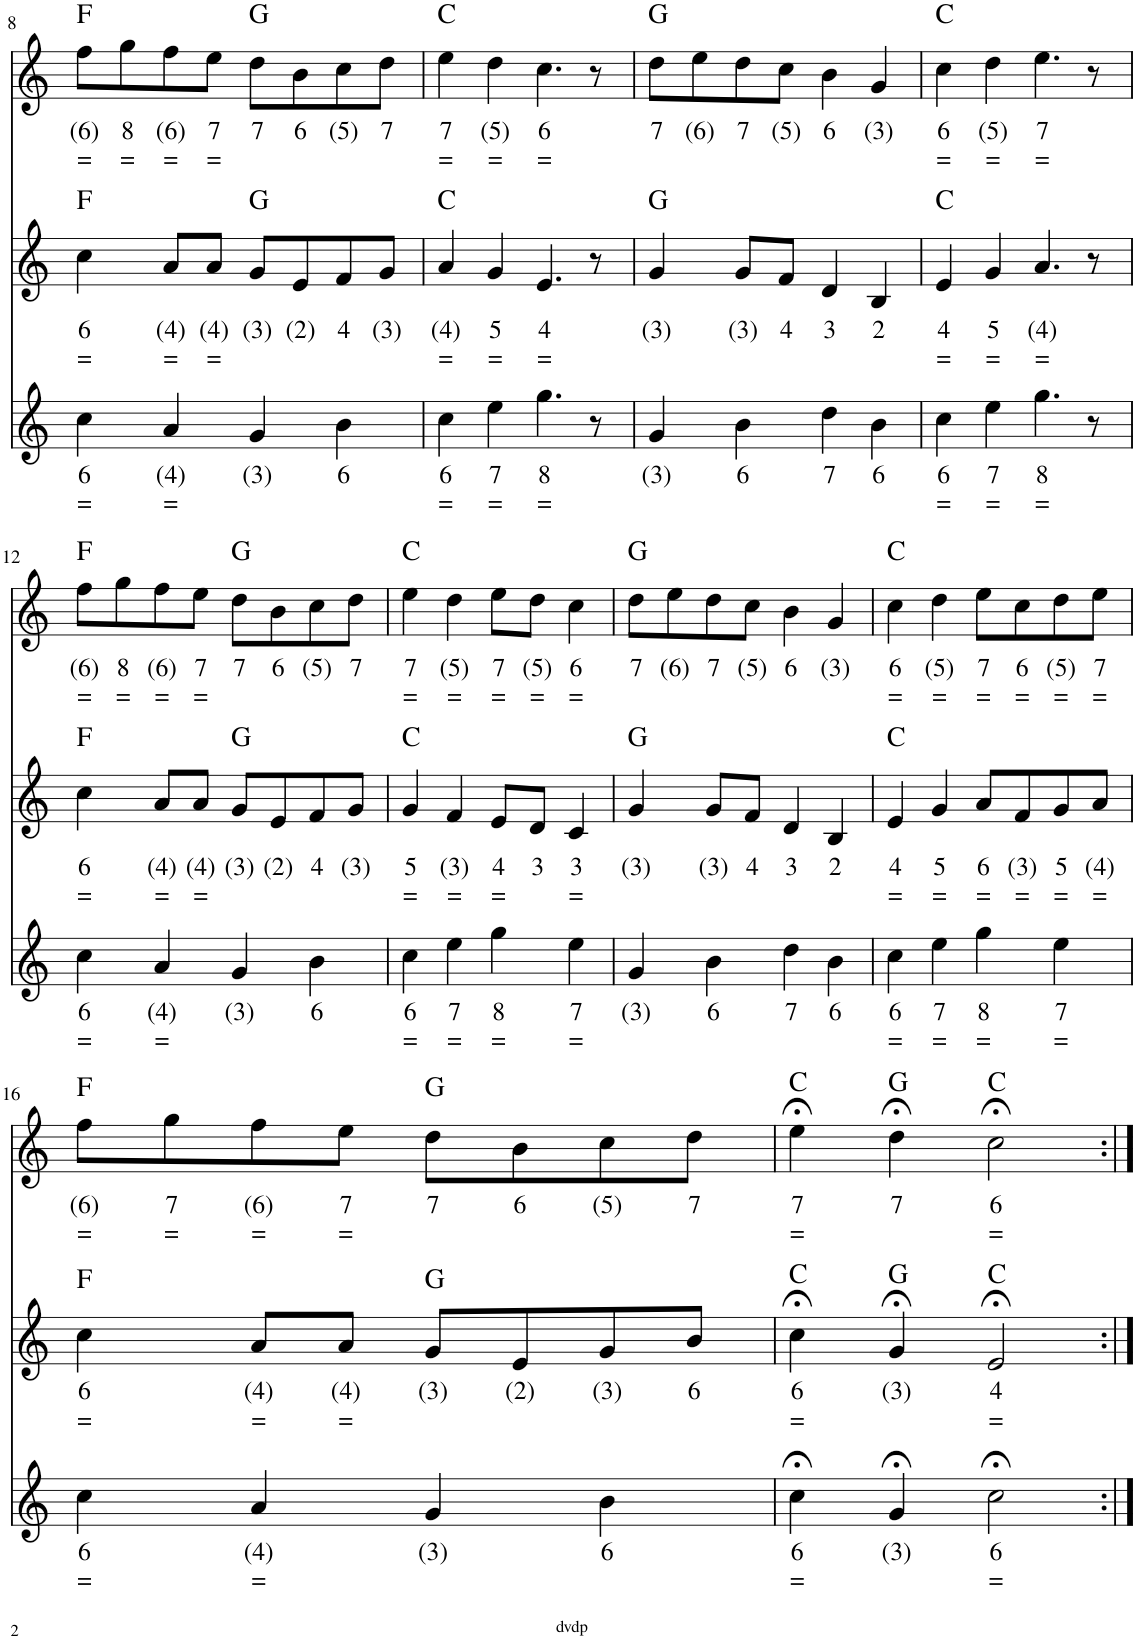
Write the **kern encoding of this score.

**kern	**text	**text	**kern	**text	**text	**kern	**text	**text	**harte
*part3	*part3	*part3	*part2	*part2	*part2	*part1	*part1	*part1	*part1
*staff3	*staff3	*staff3	*staff2	*staff2	*staff2	*staff1	*staff1	*staff1	*
*I"Voice	*	*	*I"Voice	*	*	*I"Voice	*	*	*
!!LO:PB:g=z
*clefG2	*	*	*clefG2	*	*	*clefG2	*	*	*
*k[]	*	*	*k[]	*	*	*k[]	*	*	*
*M4/4	*	*	*M4/4	*	*	*M4/4	*	*	*
=8	=8	=8	=8	=8	=8	=8	=8	=8	=8
!	!LO:LY:b	!LO:LY:b	!	!LO:LY:b	!LO:LY:b	!	!LO:LY:b	!LO:LY:b	!
4cc\	6	=	4cc\	6	=	8ff\L	(6)	=	F:maj
!	!	!	!	!	!	!	!LO:LY:b	!LO:LY:b	!
.	.	.	.	.	.	8gg\	8	=	.
!	!LO:LY:b	!LO:LY:b	!	!LO:LY:b	!LO:LY:b	!	!LO:LY:b	!LO:LY:b	!
4a/	(4)	=	8a/L	(4)	=	8ff\	(6)	=	.
!	!	!	!	!LO:LY:b	!LO:LY:b	!	!LO:LY:b	!LO:LY:b	!
.	.	.	8a/J	(4)	=	8ee\J	7	=	.
!	!LO:LY:b	!	!	!LO:LY:b	!	!	!LO:LY:b	!	!
4g/	(3)	.	8g/L	(3)	.	8dd\L	7	.	G:maj
!	!	!	!	!LO:LY:b	!	!	!LO:LY:b	!	!
.	.	.	8e/	(2)	.	8b\	6	.	.
!	!LO:LY:b	!	!	!LO:LY:b	!	!	!LO:LY:b	!	!
4b\	6	.	8f/	4	.	8cc\	(5)	.	.
!	!	!	!	!LO:LY:b	!	!	!LO:LY:b	!	!
.	.	.	8g/J	(3)	.	8dd\J	7	.	.
=9	=9	=9	=9	=9	=9	=9	=9	=9	=9
!	!LO:LY:b	!LO:LY:b	!	!LO:LY:b	!LO:LY:b	!	!LO:LY:b	!LO:LY:b	!
4cc\	6	=	4a/	(4)	=	4ee\	7	=	C:maj
!	!LO:LY:b	!LO:LY:b	!	!LO:LY:b	!LO:LY:b	!	!LO:LY:b	!LO:LY:b	!
4ee\	7	=	4g/	5	=	4dd\	(5)	=	.
!	!LO:LY:b	!LO:LY:b	!	!LO:LY:b	!LO:LY:b	!	!LO:LY:b	!LO:LY:b	!
4.gg\	8	=	4.e/	4	=	4.cc\	6	=	.
8r	.	.	8r	.	.	8r	.	.	.
=10	=10	=10	=10	=10	=10	=10	=10	=10	=10
!	!LO:LY:b	!	!	!LO:LY:b	!	!	!LO:LY:b	!	!
4g/	(3)	.	4g/	(3)	.	8dd\L	7	.	G:maj
!	!	!	!	!	!	!	!LO:LY:b	!	!
.	.	.	.	.	.	8ee\	(6)	.	.
!	!LO:LY:b	!	!	!LO:LY:b	!	!	!LO:LY:b	!	!
4b\	6	.	8g/L	(3)	.	8dd\	7	.	.
!	!	!	!	!LO:LY:b	!	!	!LO:LY:b	!	!
.	.	.	8f/J	4	.	8cc\J	(5)	.	.
!	!LO:LY:b	!	!	!LO:LY:b	!	!	!LO:LY:b	!	!
4dd\	7	.	4d/	3	.	4b\	6	.	.
!	!LO:LY:b	!	!	!LO:LY:b	!	!	!LO:LY:b	!	!
4b\	6	.	4B/	2	.	4g/	(3)	.	.
=11	=11	=11	=11	=11	=11	=11	=11	=11	=11
!	!LO:LY:b	!LO:LY:b	!	!LO:LY:b	!LO:LY:b	!	!LO:LY:b	!LO:LY:b	!
4cc\	6	=	4e/	4	=	4cc\	6	=	C:maj
!	!LO:LY:b	!LO:LY:b	!	!LO:LY:b	!LO:LY:b	!	!LO:LY:b	!LO:LY:b	!
4ee\	7	=	4g/	5	=	4dd\	(5)	=	.
!	!LO:LY:b	!LO:LY:b	!	!LO:LY:b	!LO:LY:b	!	!LO:LY:b	!LO:LY:b	!
4.gg\	8	=	4.a/	(4)	=	4.ee\	7	=	.
8r	.	.	8r	.	.	8r	.	.	.
!!LO:LB:g=z
=12	=12	=12	=12	=12	=12	=12	=12	=12	=12
!	!LO:LY:b	!LO:LY:b	!	!LO:LY:b	!LO:LY:b	!	!LO:LY:b	!LO:LY:b	!
4cc\	6	=	4cc\	6	=	8ff\L	(6)	=	F:maj
!	!	!	!	!	!	!	!LO:LY:b	!LO:LY:b	!
.	.	.	.	.	.	8gg\	8	=	.
!	!LO:LY:b	!LO:LY:b	!	!LO:LY:b	!LO:LY:b	!	!LO:LY:b	!LO:LY:b	!
4a/	(4)	=	8a/L	(4)	=	8ff\	(6)	=	.
!	!	!	!	!LO:LY:b	!LO:LY:b	!	!LO:LY:b	!LO:LY:b	!
.	.	.	8a/J	(4)	=	8ee\J	7	=	.
!	!LO:LY:b	!	!	!LO:LY:b	!	!	!LO:LY:b	!	!
4g/	(3)	.	8g/L	(3)	.	8dd\L	7	.	G:maj
!	!	!	!	!LO:LY:b	!	!	!LO:LY:b	!	!
.	.	.	8e/	(2)	.	8b\	6	.	.
!	!LO:LY:b	!	!	!LO:LY:b	!	!	!LO:LY:b	!	!
4b\	6	.	8f/	4	.	8cc\	(5)	.	.
!	!	!	!	!LO:LY:b	!	!	!LO:LY:b	!	!
.	.	.	8g/J	(3)	.	8dd\J	7	.	.
=13	=13	=13	=13	=13	=13	=13	=13	=13	=13
!	!LO:LY:b	!LO:LY:b	!	!LO:LY:b	!LO:LY:b	!	!LO:LY:b	!LO:LY:b	!
4cc\	6	=	4g/	5	=	4ee\	7	=	C:maj
!	!LO:LY:b	!LO:LY:b	!	!LO:LY:b	!LO:LY:b	!	!LO:LY:b	!LO:LY:b	!
4ee\	7	=	4f/	(3)	=	4dd\	(5)	=	.
!	!LO:LY:b	!LO:LY:b	!	!LO:LY:b	!LO:LY:b	!	!LO:LY:b	!LO:LY:b	!
4gg\	8	=	8e/L	4	=	8ee\L	7	=	.
!	!	!	!	!LO:LY:b	!	!	!LO:LY:b	!LO:LY:b	!
.	.	.	8d/J	3	.	8dd\J	(5)	=	.
!	!LO:LY:b	!LO:LY:b	!	!LO:LY:b	!LO:LY:b	!	!LO:LY:b	!LO:LY:b	!
4ee\	7	=	4c/	3	=	4cc\	6	=	.
=14	=14	=14	=14	=14	=14	=14	=14	=14	=14
!	!LO:LY:b	!	!	!LO:LY:b	!	!	!LO:LY:b	!	!
4g/	(3)	.	4g/	(3)	.	8dd\L	7	.	G:maj
!	!	!	!	!	!	!	!LO:LY:b	!	!
.	.	.	.	.	.	8ee\	(6)	.	.
!	!LO:LY:b	!	!	!LO:LY:b	!	!	!LO:LY:b	!	!
4b\	6	.	8g/L	(3)	.	8dd\	7	.	.
!	!	!	!	!LO:LY:b	!	!	!LO:LY:b	!	!
.	.	.	8f/J	4	.	8cc\J	(5)	.	.
!	!LO:LY:b	!	!	!LO:LY:b	!	!	!LO:LY:b	!	!
4dd\	7	.	4d/	3	.	4b\	6	.	.
!	!LO:LY:b	!	!	!LO:LY:b	!	!	!LO:LY:b	!	!
4b\	6	.	4B/	2	.	4g/	(3)	.	.
=15	=15	=15	=15	=15	=15	=15	=15	=15	=15
!	!LO:LY:b	!LO:LY:b	!	!LO:LY:b	!LO:LY:b	!	!LO:LY:b	!LO:LY:b	!
4cc\	6	=	4e/	4	=	4cc\	6	=	C:maj
!	!LO:LY:b	!LO:LY:b	!	!LO:LY:b	!LO:LY:b	!	!LO:LY:b	!LO:LY:b	!
4ee\	7	=	4g/	5	=	4dd\	(5)	=	.
!	!LO:LY:b	!LO:LY:b	!	!LO:LY:b	!LO:LY:b	!	!LO:LY:b	!LO:LY:b	!
4gg\	8	=	8a/L	6	=	8ee\L	7	=	.
!	!	!	!	!LO:LY:b	!LO:LY:b	!	!LO:LY:b	!LO:LY:b	!
.	.	.	8f/	(3)	=	8cc\	6	=	.
!	!LO:LY:b	!LO:LY:b	!	!LO:LY:b	!LO:LY:b	!	!LO:LY:b	!LO:LY:b	!
4ee\	7	=	8g/	5	=	8dd\	(5)	=	.
!	!	!	!	!LO:LY:b	!LO:LY:b	!	!LO:LY:b	!LO:LY:b	!
.	.	.	8a/J	(4)	=	8ee\J	7	=	.
!!LO:LB:g=z
=16	=16	=16	=16	=16	=16	=16	=16	=16	=16
!	!LO:LY:b	!LO:LY:b	!	!LO:LY:b	!LO:LY:b	!	!LO:LY:b	!LO:LY:b	!
4cc\	6	=	4cc\	6	=	8ff\L	(6)	=	F:maj
!	!	!	!	!	!	!	!LO:LY:b	!LO:LY:b	!
.	.	.	.	.	.	8gg\	7	=	.
!	!LO:LY:b	!LO:LY:b	!	!LO:LY:b	!LO:LY:b	!	!LO:LY:b	!LO:LY:b	!
4a/	(4)	=	8a/L	(4)	=	8ff\	(6)	=	.
!	!	!	!	!LO:LY:b	!LO:LY:b	!	!LO:LY:b	!LO:LY:b	!
.	.	.	8a/J	(4)	=	8ee\J	7	=	.
!	!LO:LY:b	!	!	!LO:LY:b	!	!	!LO:LY:b	!	!
4g/	(3)	.	8g/L	(3)	.	8dd\L	7	.	G:maj
!	!	!	!	!LO:LY:b	!	!	!LO:LY:b	!	!
.	.	.	8e/	(2)	.	8b\	6	.	.
!	!LO:LY:b	!	!	!LO:LY:b	!	!	!LO:LY:b	!	!
4b\	6	.	8g/	(3)	.	8cc\	(5)	.	.
!	!	!	!	!LO:LY:b	!	!	!LO:LY:b	!	!
.	.	.	8b/J	6	.	8dd\J	7	.	.
=17	=17	=17	=17	=17	=17	=17	=17	=17	=17
!	!LO:LY:b	!LO:LY:b	!	!LO:LY:b	!LO:LY:b	!	!LO:LY:b	!LO:LY:b	!
4cc;<\	6	=	4cc;<\	6	=	4ee;<\	7	=	C:maj
!	!LO:LY:b	!	!	!LO:LY:b	!	!	!LO:LY:b	!	!
4g;</	(3)	.	4g;</	(3)	.	4dd;<\	7	.	G:maj
!	!LO:LY:b	!LO:LY:b	!	!LO:LY:b	!LO:LY:b	!	!LO:LY:b	!LO:LY:b	!
2cc;<\	6	=	2e;</	4	=	2cc;<\	6	=	C:maj
=:|!	=:|!	=:|!	=:|!	=:|!	=:|!	=:|!	=:|!	=:|!	=:|!
*-	*-	*-	*-	*-	*-	*-	*-	*-	*-
